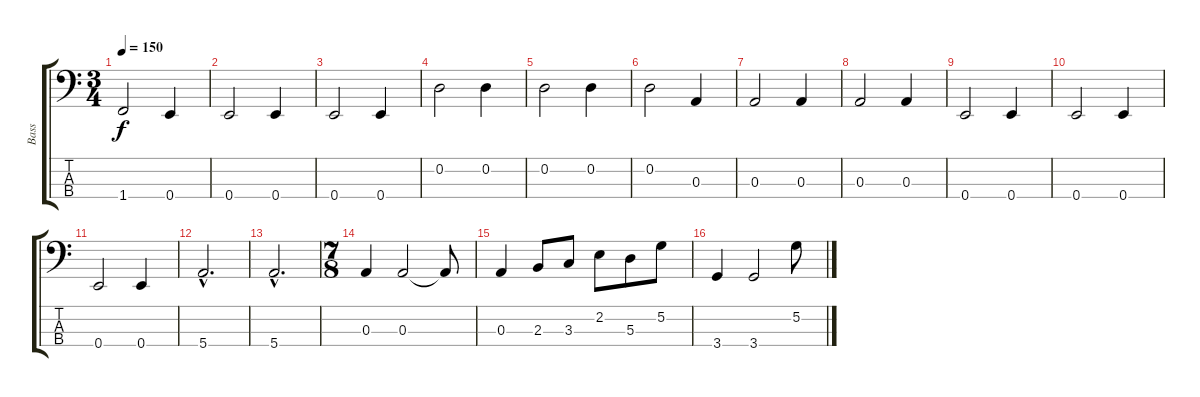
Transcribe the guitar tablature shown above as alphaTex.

\track ("Bass" "Bass") {instrument electricbasspick}
\staff {score tabs}
\tuning (G2 D2 A1 E1) {hide}
\ts (3 4)
\tempo 150
\clef f4
\ks c
1.4.2{dy f} 0.4.4 |
0.4.2 0.4.4 |
0.4.2 0.4.4 |
0.2.2 0.2.4 |
0.2.2 0.2.4 |
0.2.2 0.3.4 |
0.3.2 0.3.4 |
0.3.2 0.3.4 |
0.4.2 0.4.4 |
0.4.2 0.4.4 |
0.4.2 0.4.4 |
5.4{hac}.2{d} |
5.4{hac}.2{d} |
\ts (7 8)
0.3.4 0.3.2 0.3{t}.8 |
0.3.4 2.3.8 3.3.8 2.2.8 5.3.8 5.2.8 |
3.4.4 3.4.2 5.2.8
